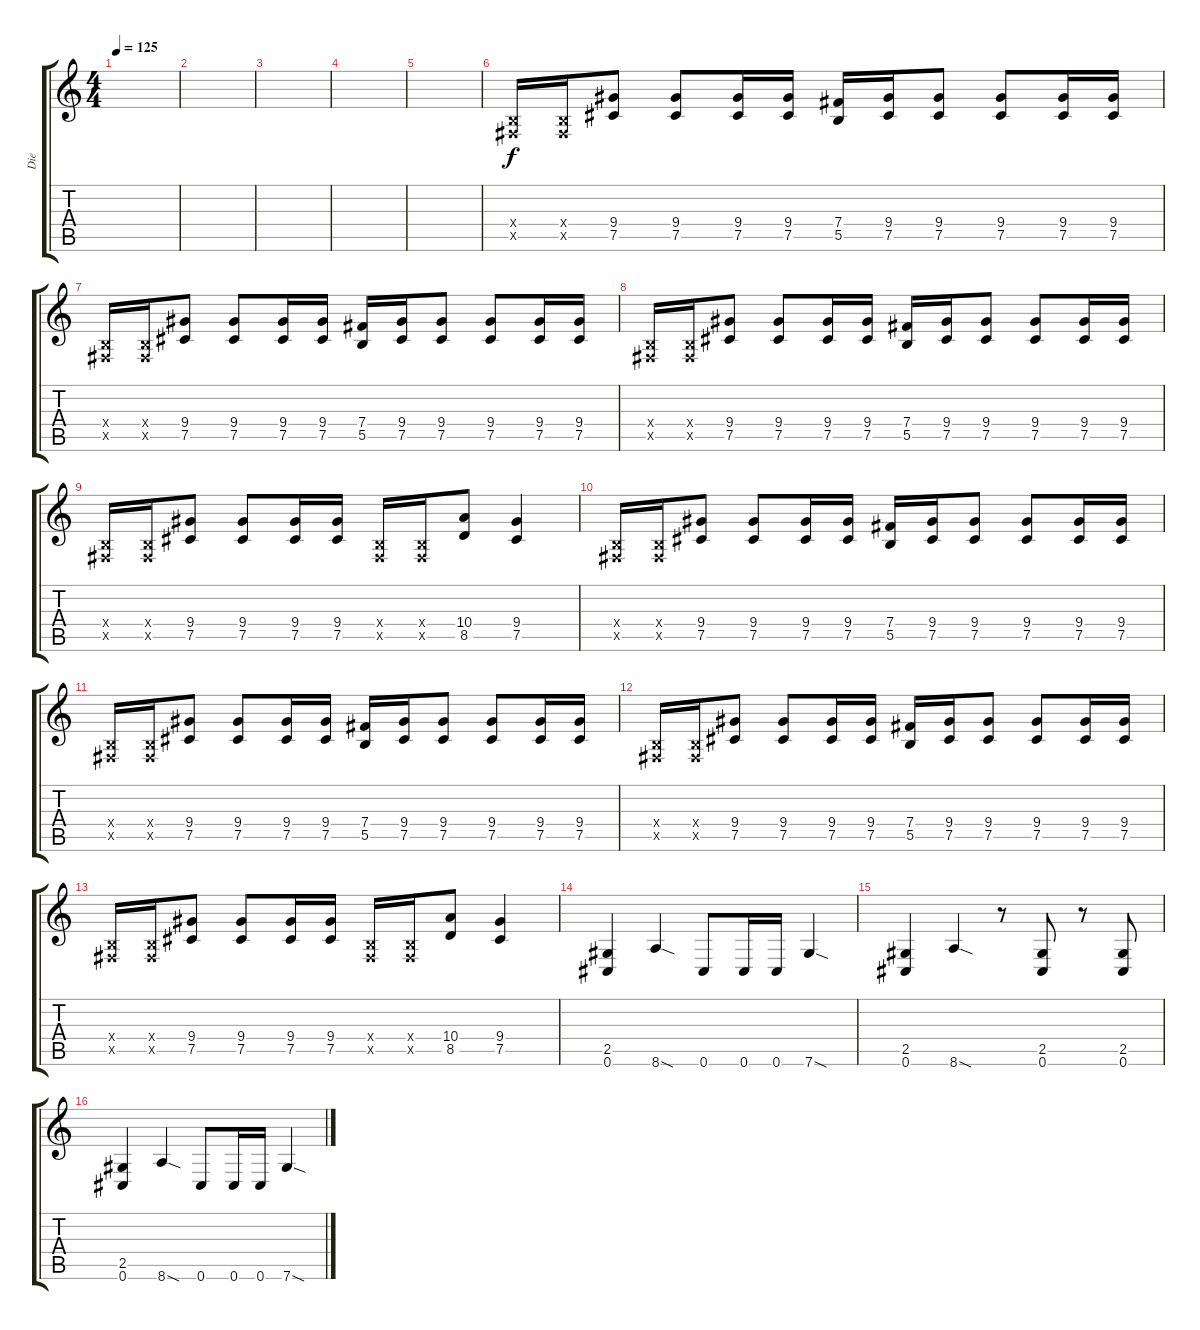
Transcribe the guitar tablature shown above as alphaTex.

\track ("Die" "Die") {instrument overdrivenguitar}
\staff {score tabs}
\tuning (Db4 Ab3 E3 B2 Gb2 Db2) {hide}
\ts (4 4)
\tempo 125
\clef g2
\ks c
|
|
|
|
|
(0.4{x} 0.5{x}).16 (0.4{x} 0.5{x}).16 (9.4 7.5).8 (9.4 7.5).8 (9.4 7.5).16 (9.4 7.5).16 (7.4 5.5).16 (9.4 7.5).16 (9.4 7.5).8 (9.4 7.5).8 (9.4 7.5).16 (9.4 7.5).16 |
(0.4{x} 0.5{x}).16 (0.4{x} 0.5{x}).16 (9.4 7.5).8 (9.4 7.5).8 (9.4 7.5).16 (9.4 7.5).16 (7.4 5.5).16 (9.4 7.5).16 (9.4 7.5).8 (9.4 7.5).8 (9.4 7.5).16 (9.4 7.5).16 |
(0.4{x} 0.5{x}).16 (0.4{x} 0.5{x}).16 (9.4 7.5).8 (9.4 7.5).8 (9.4 7.5).16 (9.4 7.5).16 (7.4 5.5).16 (9.4 7.5).16 (9.4 7.5).8 (9.4 7.5).8 (9.4 7.5).16 (9.4 7.5).16 |
(0.4{x} 0.5{x}).16 (0.4{x} 0.5{x}).16 (9.4 7.5).8 (9.4 7.5).8 (9.4 7.5).16 (9.4 7.5).16 (0.4{x} 0.5{x}).16 (0.4{x} 0.5{x}).16 (10.4 8.5).8 (9.4 7.5).4 |
(0.4{x} 0.5{x}).16 (0.4{x} 0.5{x}).16 (9.4 7.5).8 (9.4 7.5).8 (9.4 7.5).16 (9.4 7.5).16 (7.4 5.5).16 (9.4 7.5).16 (9.4 7.5).8 (9.4 7.5).8 (9.4 7.5).16 (9.4 7.5).16 |
(0.4{x} 0.5{x}).16 (0.4{x} 0.5{x}).16 (9.4 7.5).8 (9.4 7.5).8 (9.4 7.5).16 (9.4 7.5).16 (7.4 5.5).16 (9.4 7.5).16 (9.4 7.5).8 (9.4 7.5).8 (9.4 7.5).16 (9.4 7.5).16 |
(0.4{x} 0.5{x}).16 (0.4{x} 0.5{x}).16 (9.4 7.5).8 (9.4 7.5).8 (9.4 7.5).16 (9.4 7.5).16 (7.4 5.5).16 (9.4 7.5).16 (9.4 7.5).8 (9.4 7.5).8 (9.4 7.5).16 (9.4 7.5).16 |
(0.4{x} 0.5{x}).16 (0.4{x} 0.5{x}).16 (9.4 7.5).8 (9.4 7.5).8 (9.4 7.5).16 (9.4 7.5).16 (0.4{x} 0.5{x}).16 (0.4{x} 0.5{x}).16 (10.4 8.5).8 (9.4 7.5).4 |
(2.5 0.6).4 8.6{sod}.4 0.6.8 0.6.16 0.6.16 7.6{sod}.4 |
(2.5 0.6).4 8.6{sod}.4 r.8 (2.5 0.6).8 r.8 (2.5 0.6).8 |
(2.5 0.6).4 8.6{sod}.4 0.6.8 0.6.16 0.6.16 7.6{sod}.4
